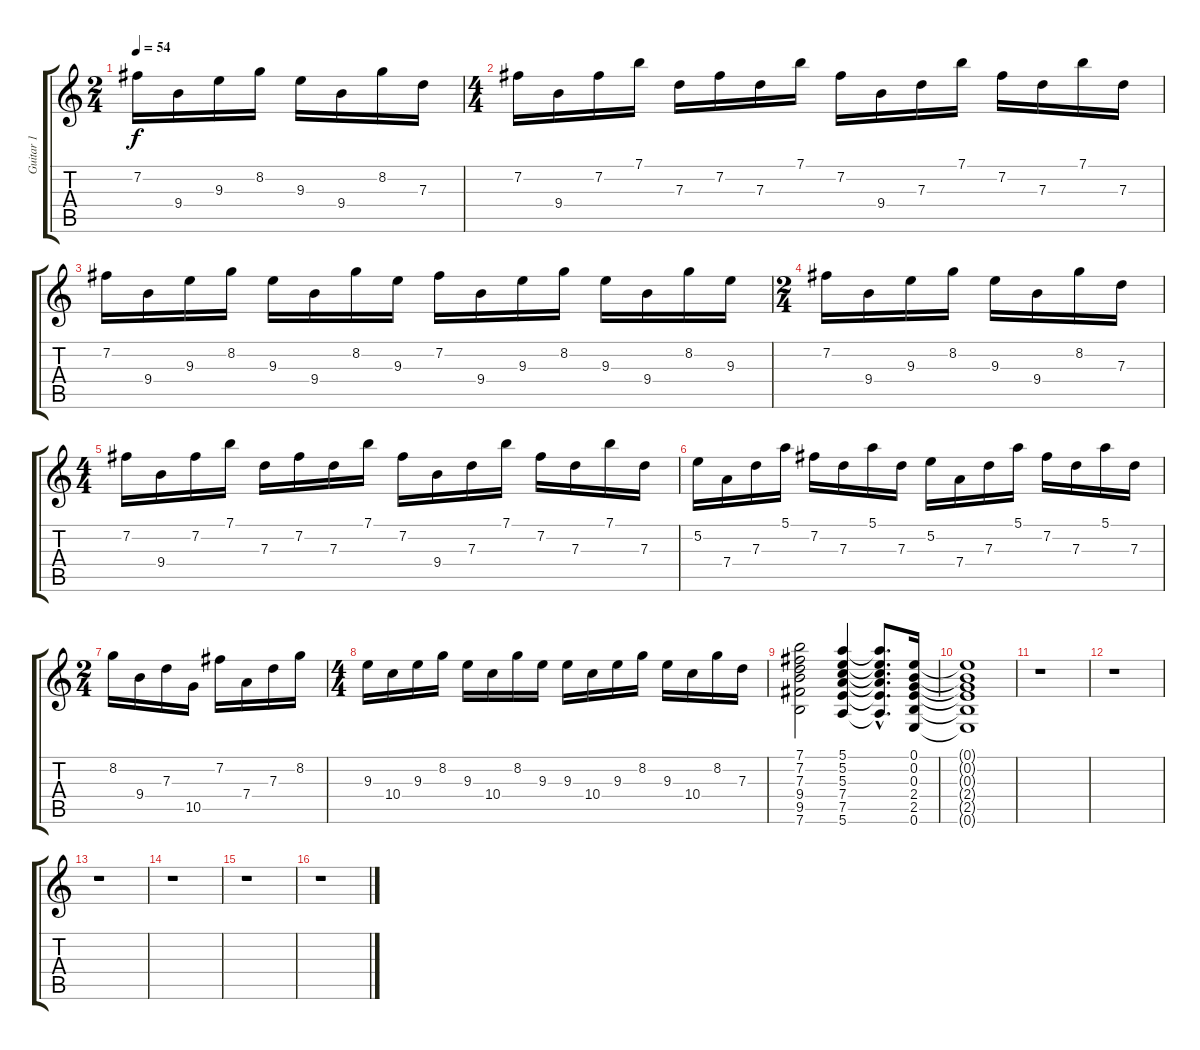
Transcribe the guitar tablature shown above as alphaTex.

\track ("Guitar 1" "Guitar 1") {instrument acousticguitarsteel}
\staff {score tabs}
\tuning (E4 B3 G3 D3 A2 E2) {hide}
\ts (2 4)
\tempo 54
\clef g2
\ks c
7.2.16{dy f} 9.4.16 9.3.16 8.2.16 9.3.16 9.4.16 8.2.16 7.3.16 |
\ts (4 4)
7.2.16 9.4.16 7.2.16 7.1.16 7.3.16 7.2.16 7.3.16 7.1.16 7.2.16 9.4.16 7.3.16 7.1.16 7.2.16 7.3.16 7.1.16 7.3.16 |
7.2.16 9.4.16 9.3.16 8.2.16 9.3.16 9.4.16 8.2.16 9.3.16 7.2.16 9.4.16 9.3.16 8.2.16 9.3.16 9.4.16 8.2.16 9.3.16 |
\ts (2 4)
7.2.16 9.4.16 9.3.16 8.2.16 9.3.16 9.4.16 8.2.16 7.3.16 |
\ts (4 4)
7.2.16 9.4.16 7.2.16 7.1.16 7.3.16 7.2.16 7.3.16 7.1.16 7.2.16 9.4.16 7.3.16 7.1.16 7.2.16 7.3.16 7.1.16 7.3.16 |
5.2.16 7.4.16 7.3.16 5.1.16 7.2.16 7.3.16 5.1.16 7.3.16 5.2.16 7.4.16 7.3.16 5.1.16 7.2.16 7.3.16 5.1.16 7.3.16 |
\ts (2 4)
8.2.16 9.4.16 7.3.16 10.5.16 7.2.16 7.4.16 7.3.16 8.2.16 |
\ts (4 4)
9.3.16 10.4.16 9.3.16 8.2.16 9.3.16 10.4.16 8.2.16 9.3.16 9.3.16 10.4.16 9.3.16 8.2.16 9.3.16 10.4.16 8.2.16 7.3.16 |
(7.1 7.2 7.3 9.4 9.5 7.6).2 (5.1 5.2 5.3 7.4 7.5 5.6).4 (5.1{hac t} 5.2{hac t} 5.3{hac t} 7.4{hac t} 7.5{hac t} 5.6{hac t}).8{d} (0.1 0.2 0.3 2.4 2.5 0.6).16 |
(0.1{t} 0.2{t} 0.3{t} 2.4{t} 2.5{t} 0.6{t}).1 |
r.1 |
r.1 |
r.1 |
r.1 |
r.1 |
r.1
